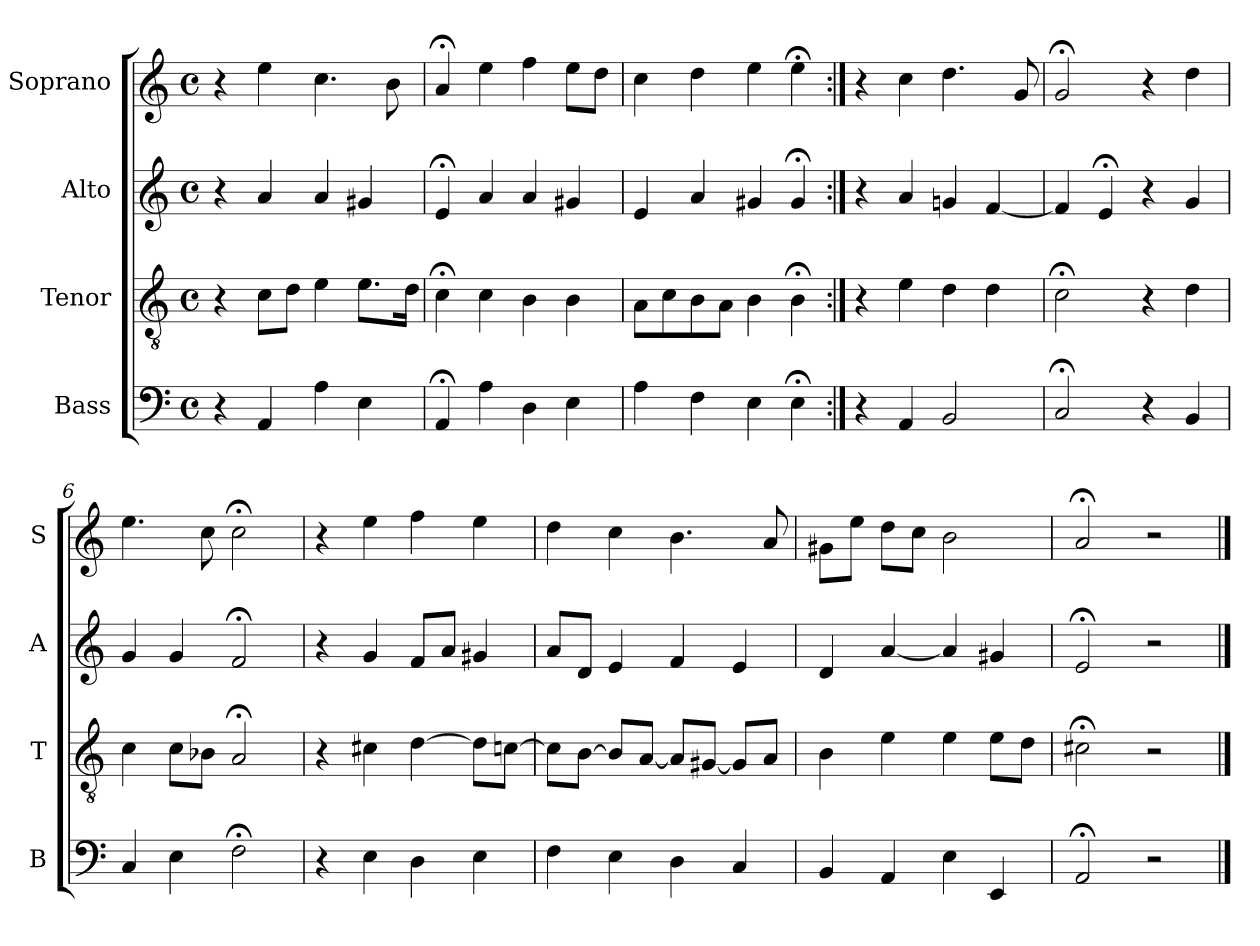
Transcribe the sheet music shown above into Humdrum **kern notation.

**kern	**kern	**kern	**kern
*part4	*part3	*part2	*part1
*staff4	*staff3	*staff2	*staff1
*I"Bass	*I"Tenor	*I"Alto	*I"Soprano
*I'B	*I'T	*I'A	*I'S
*clefF4	*clefGv2	*clefG2	*clefG2
*k[]	*k[]	*k[]	*k[]
*a:	*a:	*a:	*a:
*M4/4	*M4/4	*M4/4	*M4/4
*met(c)	*met(c)	*met(c)	*met(c)
*MM100	*MM100	*MM100	*MM100
=1	=1	=1	=1
4r	4r	4r	4r
4AA	8cL	4a	4ee
.	8dJ	.	.
4A	4e	4a	4.cc
4E	8.eL	4g#X	.
.	.	.	8b
.	16dJk	.	.
=2	=2	=2	=2
4AA;<	4c;<	4e;<	4a;<
4A	4c	4a	4ee
4D	4B	4a	4ff
4E	4B	4g#X	8eeL
.	.	.	8ddJ
=3	=3	=3	=3
4A	8AL	4e	4cc
.	8c	.	.
4F	8B	4a	4dd
.	8AJ	.	.
4E	4B	4g#X	4ee
4E;<	4B;<	4g#;<	4ee;<
=4:|!	=4:|!	=4:|!	=4:|!
4r	4r	4r	4r
4AA	4e	4a	4cc
2BB	4d	4gn	4.dd
.	4d	[4f	.
.	.	.	8g
=5	=5	=5	=5
2C;<	2c;<	4f]	2g;<
.	.	4e;<	.
4r	4r	4r	4r
4BB	4d	4g	4dd
=6	=6	=6	=6
4C	4c	4g	4.ee
4E	8cL	4g	.
.	8B-XJ	.	8cc
2F;<	2A;<	2f;<	2cc;<
=7	=7	=7	=7
4r	4r	4r	4r
4Ei	4c#Xi	4gi	4eei
4D	[4d	8fL	4ff
.	.	8aJ	.
4E	8dL]	4g#X	4ee
.	[8cnJ	.	.
=8	=8	=8	=8
4F	8cL]	8aL	4dd
.	[8BJ	8dJ	.
4E	8BL]	4e	4cc
.	[8AJ	.	.
4D	8AL]	4f	4.b
.	[8G#XJ	.	.
4C	8G#L]	4e	.
.	8AJ	.	8a
=9	=9	=9	=9
4BBi	4Bi	4di	8g#XiL
.	.	.	8eeJ
4AA	4e	[4a	8ddL
.	.	.	8ccJ
4E	4e	4a]	2b
4EE	8eL	4g#X	.
.	8dJ	.	.
=10	=10	=10	=10
2AA;<	2c#X;<	2e;<	2a;<
2r	2r	2r	2r
==	==	==	==
*-	*-	*-	*-
